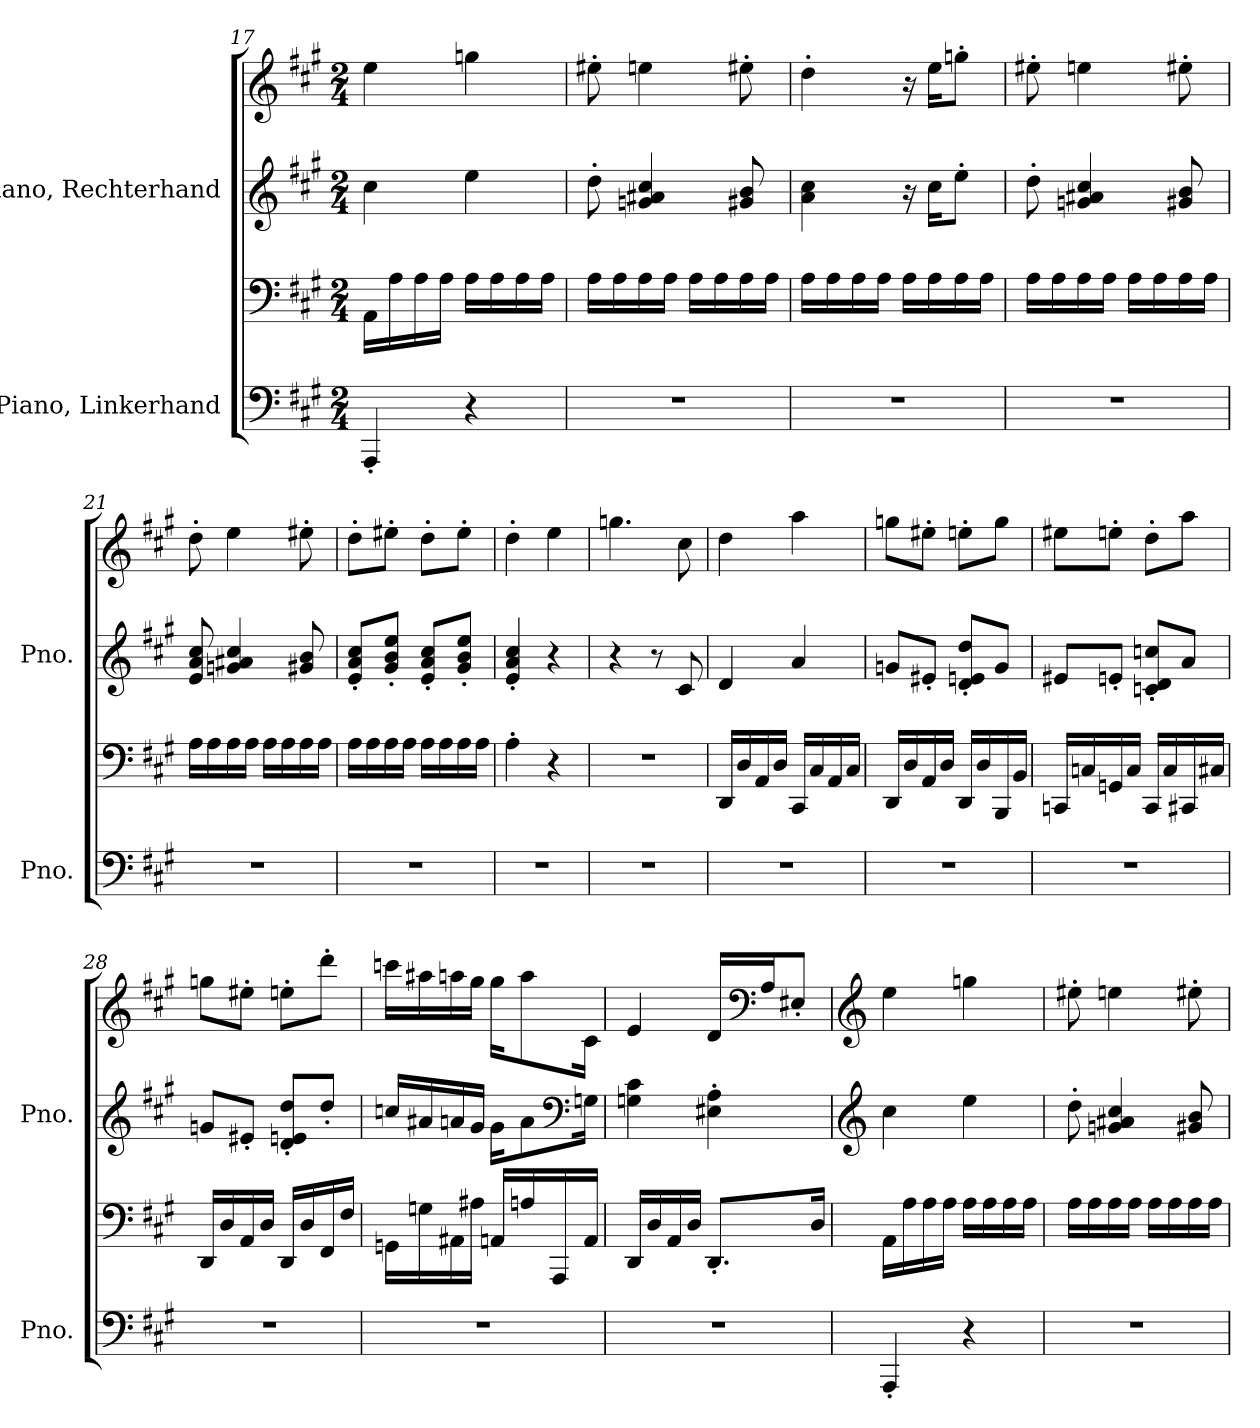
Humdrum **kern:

**kern	**kern	**kern	**kern
*part2	*part2	*part1	*part1
*staff4	*staff3	*staff2	*staff1
*I"Piano, Linkerhand	*	*I"Piano, Rechterhand	*
*I'Pno.	*	*I'Pno.	*
*clefF4	*clefF4	*clefG2	*clefG2
*k[f#c#g#]	*k[f#c#g#]	*k[f#c#g#]	*k[f#c#g#]
*M2/4	*M2/4	*M2/4	*M2/4
=17	=17	=17	=17
4AAA'/	16AA\LL	4cc#\	4ee\
.	16A\	.	.
.	16A\	.	.
.	16A\JJ	.	.
4r	16A\LL	4ee\	4ggn\
.	16A\	.	.
.	16A\	.	.
.	16A\JJ	.	.
=18	=18	=18	=18
2r	16A\LL	8dd'\	8ee#X'\
.	16A\	.	.
.	16A\	4gn/ 4a#X/ 4cc#/	4een\
.	16A\JJ	.	.
.	16A\LL	.	.
.	16A\	.	.
.	16A\	8g#X/ 8b/	8ee#X'\
.	16A\JJ	.	.
=19	=19	=19	=19
2r	16A\LL	4a\ 4cc#\	4dd'\
.	16A\	.	.
.	16A\	.	.
.	16A\JJ	.	.
.	16A\LL	16r	16r
.	16A\	16cc#\KL	16ee\KL
.	16A\	8ee'\J	8ggn'\J
.	16A\JJ	.	.
!!LO:PB:g=z
=20	=20	=20	=20
2r	16A\LL	8dd'\	8ee#X'\
.	16A\	.	.
.	16A\	4gn/ 4a#X/ 4cc#/	4een\
.	16A\JJ	.	.
.	16A\LL	.	.
.	16A\	.	.
.	16A\	8g#X/ 8b/	8ee#X'\
.	16A\JJ	.	.
=21	=21	=21	=21
2r	16A\LL	8e/ 8a/ 8cc#/	8dd'\
.	16A\	.	.
.	16A\	4gn/ 4a#X/ 4cc#/	4ee\
.	16A\JJ	.	.
.	16A\LL	.	.
.	16A\	.	.
.	16A\	8g#X/ 8b/	8ee#X'\
.	16A\JJ	.	.
=22	=22	=22	=22
2r	16A\LL	8e/' 8a/' 8cc#/'L	8dd'\L
.	16A\	.	.
.	16A\	8g#/' 8b/' 8ee/'J	8ee#X'\J
.	16A\JJ	.	.
.	16A\LL	8e/' 8a/' 8cc#/'L	8dd'\L
.	16A\	.	.
.	16A\	8g#/' 8b/' 8ee/'J	8ee#'\J
.	16A\JJ	.	.
=23	=23	=23	=23
2r	4A'\	4e/' 4a/' 4cc#/'	4dd'\
.	4r	4r	4ee\
=24	=24	=24	=24
2r	2r	4r	4.ggn\
.	.	8r	.
.	.	8c#/	8cc#\
!!LO:LB:g=z
=25	=25	=25	=25
2r	16DD/LL	4d/	4dd\
.	16D/	.	.
.	16AA/	.	.
.	16D/JJ	.	.
.	16CC#/LL	4a/	4aa\
.	16C#/	.	.
.	16AA/	.	.
.	16C#/JJ	.	.
=26	=26	=26	=26
2r	16DD/LL	8gn/L	8ggn\L
.	16D/	.	.
.	16AA/	8e#X'/J	8ee#X'\J
.	16D/JJ	.	.
.	16DD/LL	8d/' 8en/' 8dd/'L	8een'\L
.	16D/	.	.
.	16BBB/	8g/J	8gg\J
.	16BB/JJ	.	.
=27	=27	=27	=27
2r	16CCn/LL	8e#X/L	8ee#X\L
.	16Cn/	.	.
.	16GGn/	8en'/J	8een'\J
.	16C/JJ	.	.
.	16CC/LL	8cn/' 8d/' 8ccn/'L	8dd'\L
.	16C/	.	.
.	16CC#X/	8a/J	8aa\J
.	16C#X/JJ	.	.
=28	=28	=28	=28
2r	16DD/LL	8gn/L	8ggn\L
.	16D/	.	.
.	16AA/	8e#X'/J	8ee#X'\J
.	16D/JJ	.	.
.	16DD/LL	8d/' 8en/' 8dd/'L	8een'\L
.	16D/	.	.
.	16FF#/	8dd'/J	8ddd'\J
.	16F#/JJ	.	.
!!LO:LB:g=z
=29	=29	=29	=29
2r	16GGn\LL	16ccn/LL	16cccn\LL
.	16Gn\	16a#X/	16aa#X\
.	16AA#X\	16an/	16aan\
.	16A#X\JJ	16g#/JJ	16gg#\JJ
.	16AAn/LL	16g#\KL	16gg#\KL
.	16An/	8a\	8aa\
.	16AAA/	.	.
*	*	*clefF4	*
.	16AA/JJ	16Gn\Jk	16c#\Jk
=30	=30	=30	=30
2r	16DD/LL	4Gn\ 4c#\	4e/
.	16D/	.	.
.	16AA/	.	.
.	16D/JJ	.	.
.	8.DD'/L	4E#X\' 4A\'	16d/LL
*	*	*	*clefF4
.	.	.	16A/J
.	.	.	8E#X'/J
.	16D/Jk	.	.
=31	=31	=31	=31
*	*	*clefG2	*clefG2
4AAA'/	16AA\LL	4cc#\	4ee\
.	16A\	.	.
.	16A\	.	.
.	16A\JJ	.	.
4r	16A\LL	4ee\	4ggn\
.	16A\	.	.
.	16A\	.	.
.	16A\JJ	.	.
!!LO:PB:g=z
=32	=32	=32	=32
2r	16A\LL	8dd'\	8ee#X'\
.	16A\	.	.
.	16A\	4gn/ 4a#X/ 4cc#/	4een\
.	16A\JJ	.	.
.	16A\LL	.	.
.	16A\	.	.
.	16A\	8g#X/ 8b/	8ee#X'\
.	16A\JJ	.	.
=	=	=	=
*-	*-	*-	*-
